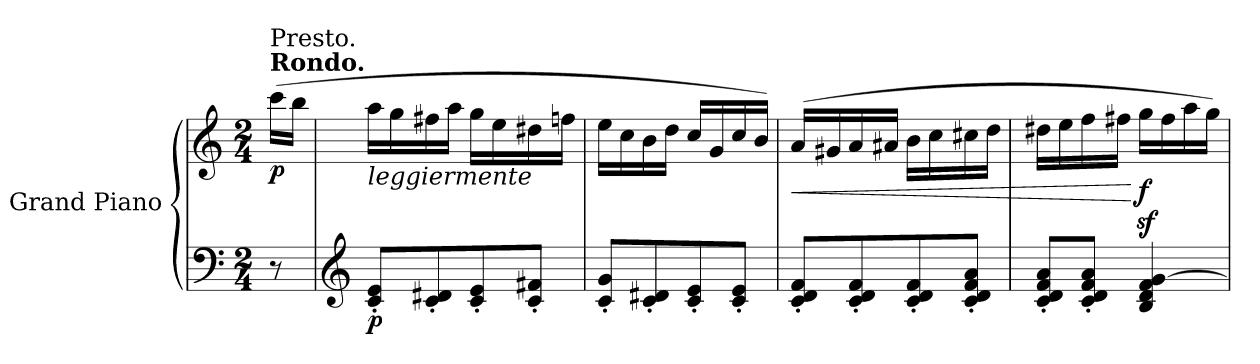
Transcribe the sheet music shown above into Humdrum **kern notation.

**kern	**kern	**dynam
*part1	*part1	*part1
*staff2	*staff1	*staff1/2
*I"Grand Piano	*	*
*I'Pno.	*	*
*clefF4	*clefG2	*
*k[]	*k[]	*
*M2/4	*M2/4	*
=1	=1	=1
!	!LO:TX:a:B:t=Rondo.	!
!	!LO:TX:a:t=Presto.	!
!	!	!LO:DY:b
8r	(16ccc\LL	p
.	16bb\JJ	.
=2	=2	=2
*clefG2	*	*
!	!LO:TX:b:i:t=leggiermente	!
!	!	!LO:DY:b=2
8c/' 8e/'L	16aa\LL	p
.	16gg\	.
8c/' 8d#X/'	16ff#X\	.
.	16aa\JJ	.
8c/' 8e/'	16gg\LL	.
.	16ee\	.
8c/' 8f#X/'J	16dd#X\	.
.	16ffn\JJ	.
=3	=3	=3
8c/' 8g/'L	16ee\LL	.
.	16cc\	.
8c/' 8d#X/'	16b\	.
.	16dd\JJ	.
8c/' 8e/'	16cc/LL	.
.	16g/	.
8c/' 8e/'J	16cc/	.
.	16b/JJ)	.
=4	=4	=4
!	!	!LO:HP:b
8c/' 8d/' 8f/'L	(16a/LL	<
.	16g#X/	.
8c/' 8d/' 8f/'	16a/	.
.	16a#X/JJ	.
8c/' 8d/' 8f/'	16b\LL	.
.	16cc\	.
8c/' 8d/' 8f/' 8a/'J	16cc#X\	.
.	16dd\JJ	.
=5	=5	=5
8c/' 8d/' 8f/' 8a/'L	16dd#X\LL	.
.	16ee\	.
8c/' 8d/' 8f/' 8a/'J	16ff\	.
.	16ff#X\JJ	.
!	!	!LO:DY:n=1:b
4B/ 4d/ 4f/ [4g/	16ggz<\LL	[ f
.	16ff#\	.
.	16aa\	.
.	16gg\JJ)	.
=	=	=
*-	*-	*-
